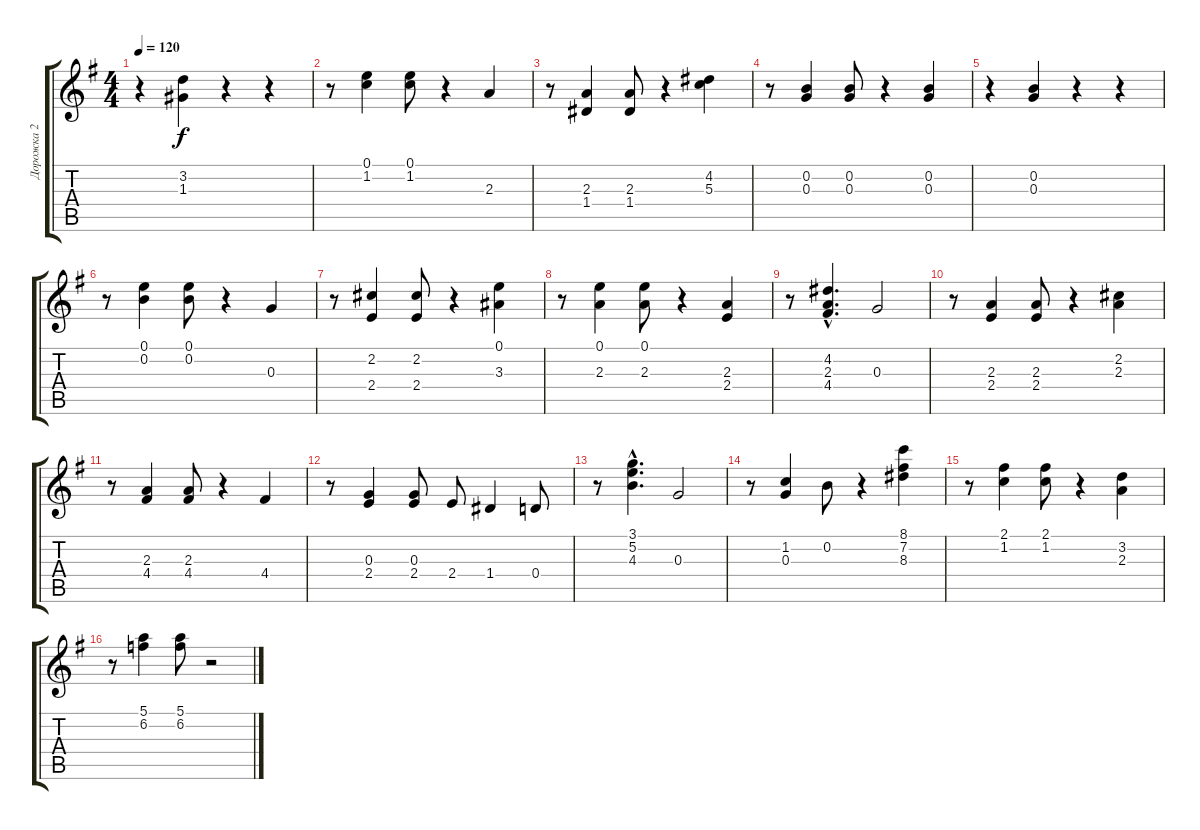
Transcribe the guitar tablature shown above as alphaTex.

\track ("Дорожка 2" "Дорожка 2") {instrument acousticguitarnylon}
\staff {score tabs}
\tuning (E4 B3 G3 D3 A2 E2) {hide}
\ts (4 4)
\tempo 120
\clef g2
\ks g
r.4{dy f} (3.2 1.3).4 r.4 r.4 |
r.8 (0.1 1.2).4 (0.1 1.2).8 r.4 2.3.4 |
r.8 (2.3 1.4).4 (2.3 1.4).8 r.4 (4.2 5.3).4 |
r.8 (0.2 0.3).4 (0.2 0.3).8 r.4 (0.2 0.3).4 |
r.4 (0.2 0.3).4 r.4 r.4 |
r.8 (0.1 0.2).4 (0.1 0.2).8 r.4 0.3.4 |
r.8 (2.2 2.4).4 (2.2 2.4).8 r.4 (0.1 3.3).4 |
r.8 (0.1 2.3).4 (0.1 2.3).8 r.4 (2.3 2.4).4 |
r.8 (4.2{hac} 2.3{hac} 4.4{hac}).4{d} 0.3.2 |
r.8 (2.3 2.4).4 (2.3 2.4).8 r.4 (2.2 2.3).4 |
r.8 (2.3 4.4).4 (2.3 4.4).8 r.4 4.4.4 |
r.8 (0.3 2.4).4 (0.3 2.4).8 2.4.8 1.4.4 0.4.8 |
r.8 (3.1{hac} 5.2{hac} 4.3{hac}).4{d} 0.3.2 |
r.8 (1.2 0.3).4 0.2.8 r.4 (8.1 7.2 8.3).4 |
r.8 (2.1 1.2).4 (2.1 1.2).8 r.4 (3.2 2.3).4 |
r.8 (5.1 6.2).4 (5.1 6.2).8 r.2
